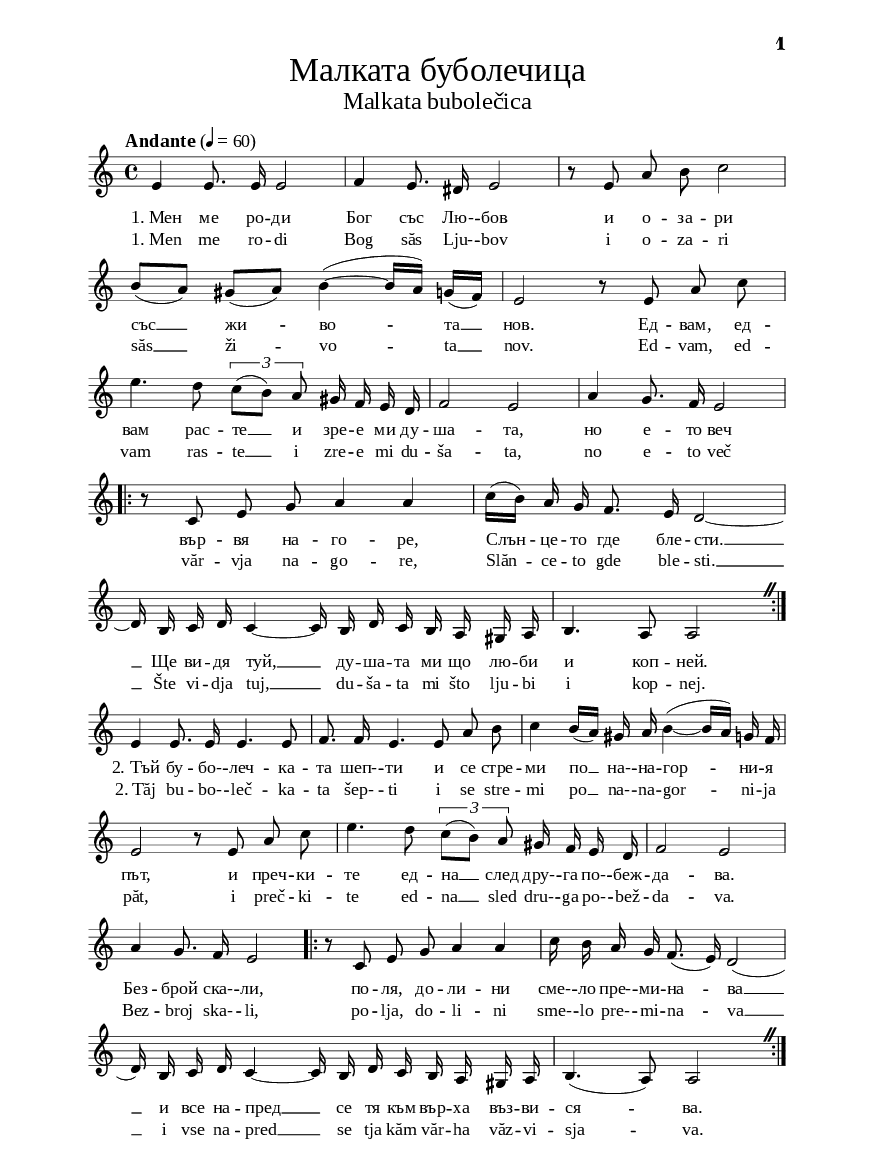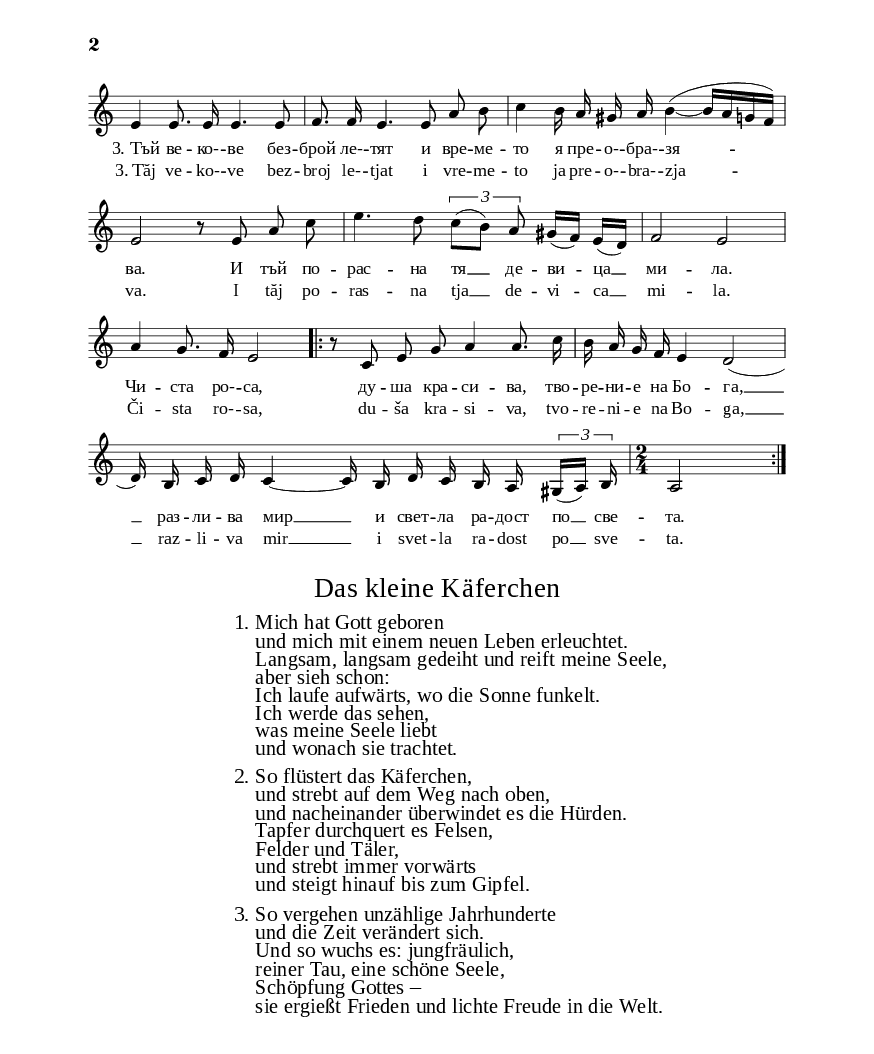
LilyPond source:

% Виж за разположението на текста.
\version "2.24.3"

% include paper part and global functions
\include "include/globals.ily"

\bookpart {
  \label #'ref173
  \tocItem \markup "Малката буболечица – Malkata bubolečica"
  \include "include/bookpart-paper.ily"
  \score {
    \include "include/score-layout.ily"

    \new Voice \absolute {
      \clef treble
      \key a \minor
      \time 4/4
      \tempoFunc "Andante" 4 "60"
      \autoBeamOff
      e'4  e'8.  e'16  e'2 | % 2
      f'4  e'8.  dis'16  e'2 | % 3
      r8  e'8  a'8  b'8  c''2 \break | % 4
      b'8 ( [  a'8  ])   gis'8 ( [  a'8 ])
      b'4  ( ~  b'16  [ a'16]  )  g'16 (
      [f'16 ]  )  | % 5
      e'2 r8 e'8  a'8  c''8 \break | % 6
      e''4.  d''8 \tweak direction #up \times 2/3 {
        \once \override Slur.positions = #'(1 . 1) c''8  (  [ b'8 ])  a'8
      }
      gis'16  f'16  e'16  d'16 | % 7
      f'2  e'2 | % 8
      a'4  g'8.  f'16  e'2 \break
      \repeat
      volta 2 {
        | % 9
        \autoBeamOff  r8  c'8  e'8  g'8  a'4  a'4 |
        c''16 ( [  b'16 ] )  a'16  g'16
        f'8.  e'16  d'2 ~ | \break % 11
        d'16  b16  c'16  d'16  c'4 ~
        c'16  b16  d'16  c'16  b16
        a16  gis16  a16 | % 12
        b4.  a8  a2 \caesura \break
      }

      e'4 e'8. e'16 e'4. e'8 | f'8. f'16  e'4. e'8 a'8 b'8 |  c''4 b'16[ ( a'16 ) ] gis'16 a'16 b'4  ( ~ b'16 [a'16] ) g'16 f'16 | \break

      e'2 r8 e'8 a'8 c''8 | e''4. d''8  \tweak direction #up \times 2/3 {
        \once \override Slur.positions = #'(1 . 1) c''8  [ ( b'8 ) ] a'8
      } gis'16 f'16 e'16 d'16 | f'2 e'2 | \break


      a'4 g'8.  f'16  e'2 |  \bar ".|:" r8 c'8 e' g' a'4 a'4 |  c''16 b' a' g' f'8. ( e'16 ) d'2 (| \break

      d'16)  b16  c'16  d'16  c'4 ~
      c'16  b16  d'16  c'16  b16
      a16  gis16  a16 | % 12
      b4. ( a8 ) a2 \caesura \break \bar ":|."


      e'4 e'8. e'16 e'4. e'8 | f'8. f'16 e'4. e'8 a'8 b'8 |  c''4 b'16  a'16 gis'16 a'16 \autoBeamOn b'4  ( ~ b'16 a'16  g'16 f'16 ) | \break

      e'2 r8 \autoBeamOff e'8 a'8 c''8 | e''4. d''8  \tweak direction #up \times 2/3 {
        \once \override Slur.positions = #'(1 . 1) c''8  ( [  b'8 ) ] a'8
      } gis'16 [( f'16 )] e'16 [(d'16) ] | f'2 e'2 | \break


      a'4 g'8.  f'16  e'2 |  \bar ".|:" r8 c'8 e' g' a'4 a'8. c''16 |

      b'16 a'16 g' f' e'4 d'2 (| \break

      d'16)  b16  c'16  d'16  c'4 ~
      c'16  b16  d'16  c'16  b16 a16 \times 2/3 { gis16 [ ( a16 ) ] b16 }| \time 2/4 a2 \break \bar ":|."
    }

    \addlyrics {
      "1. Мен" ме ро -- ди Бог със "Лю-" --
      бов и о -- за -- ри със __ жи
      -- во -- та __ нов. Ед --
      вам, ед -- вам рас -- те __  и зре
      -- е ми ду -- ша -- та, но е -- то
      веч вър -- вя на -- го -- ре, Слън
      -- це -- то где бле -- сти. __
      Ще ви -- дя туй, __ ду -- ша -- та
      ми що лю -- би и коп -- ней.

      "2. Тъй" бу -- "бо-" -- леч -- ка -- та "шеп-" -- ти
      и се стре -- ми по __ "на-" -- на -- гор -- ни -- я път,
      и преч -- ки -- те ед -- на __ след "дру-" -- га
      "по-" -- беж -- да -- ва.
      Без -- брой "ска-" -- ли, по -- ля, до -- ли -- ни
      "сме-" -- ло "пре-" -- ми -- на -- ва __
      и все на -- пред __ се тя към вър -- ха
      въз -- ви -- ся -- ва.

      "3. Тъй" ве -- "ко-" -- ве без -- брой "ле-" -- тят
      и вре -- ме -- то я пре -- "о-" -- "бра-" -- зя -- ва.
      И тъй по -- рас  -- на тя __ де -- ви -- ца __ ми -- ла.
      Чи -- ста "ро-" -- са, ду -- ша кра -- си -- ва,
      тво -- ре -- ни -- е на Бо -- га, __
      раз -- ли -- ва мир __ и свет -- ла ра -- дост
      по __ све -- та.

    }

    \addlyrics {
      "1. Men" me ro -- di Bog săs "Lju-" --
      bov i o -- za -- ri săs __ ži
      -- vo -- ta __ nov. Ed --
      vam, ed -- vam ras -- te __  i zre
      -- e mi du -- ša -- ta, no e -- to
      več văr -- vja na -- go -- re, Slăn
      -- ce -- to gde ble -- sti. __
      Šte vi -- dja tuj, __ du -- ša -- ta
      mi što lju -- bi i kop -- nej.

      "2. Tăj" bu -- "bo-" -- leč -- ka -- ta "šep-" -- ti
      i se stre -- mi po __ "na-" -- na -- gor -- ni -- ja păt,
      i preč -- ki -- te ed -- na __ sled "dru-" -- ga
      "po-" -- bež -- da -- va.
      Bez -- broj "ska-" -- li, po -- lja, do -- li -- ni
      "sme-" -- lo "pre-" -- mi -- na -- va __
      i vse na -- pred __ se tja kăm văr -- ha
      văz -- vi -- sja -- va.

      "3. Tăj" ve -- "ko-" -- ve bez -- broj "le-" -- tjat
      i vre -- me -- to ja pre -- "o-" -- "bra-" -- zja -- va.
      I tăj po -- ras  -- na tja __ de -- vi -- ca __ mi -- la.
      Či -- sta "ro-" -- sa, du -- ša kra -- si -- va,
      tvo -- re -- ni -- e na Bo -- ga, __
      raz -- li -- va mir __ i svet -- la ra -- dost
      po __ sve -- ta.

    }



    \header {
      title = \titleFunc "Малката буболечица" "Malkata bubolečica"
    }

    \midi{}

  } % score



  \markup \empty-two

  % include foreign translation(s) of the song
  
\version "2.24.3"

\markup \fill-line { \fontsize #deTitleFontSize "Das kleine Käferchen" }
\markup \null
\markup \null
\markup \abs-fontsize #10 {
  \hspace #20
  \override #`(baseline-skip . ,deCoupletBaselineSkip)
      \column {
  \line {1. Mich hat Gott geboren}

  \line { "   " und mich mit einem neuen Leben erleuchtet.}

  \line { "   " Langsam, langsam gedeiht und reift meine Seele,}

  \line { "   " aber sieh schon:}

  \line { "   " Ich laufe aufwärts, wo die Sonne funkelt. }
  
   \line { "   "Ich werde das sehen,}

  \line { "   " was meine Seele liebt }
   \line { "   "und wonach sie trachtet.}
    \vspace #0.5

  \line { 2. So flüstert das Käferchen,}

  \line { "   " und strebt auf dem Weg nach oben,}

  \line { "   " und nacheinander überwindet es die Hürden. }

  \line { "   " Tapfer durchquert es Felsen, }

  \line { "   " Felder und Täler,}

  \line { "   " und strebt immer vorwärts}

  \line { "   " und steigt hinauf bis zum Gipfel.}
    \vspace #0.5
  \line { 3. So vergehen unzählige Jahrhunderte}

  \line { "   " und die Zeit verändert sich.}

  \line { "   " Und so wuchs es: jungfräulich,}

  \line { "   " reiner Tau, eine schöne Seele,}

  \line { "   " Schöpfung Gottes – }

  \line { "   " sie ergießt Frieden und lichte Freude in die Welt.}
}
}


} % bookpart

% Più mosso
%
